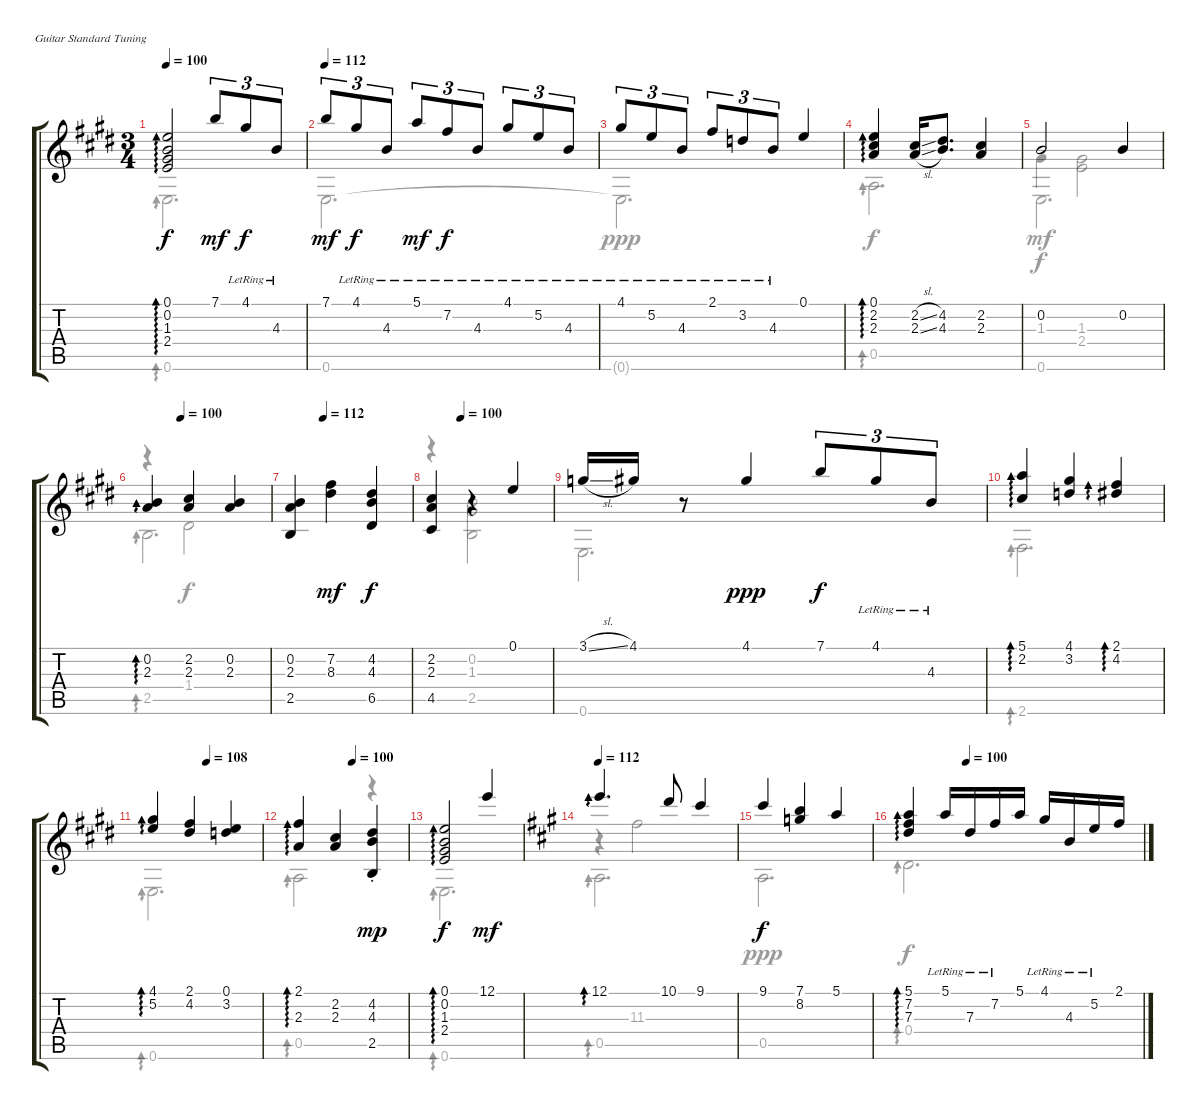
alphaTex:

\bracketExtendMode groupsimilarinstruments
\firstSystemTrackNameOrientation horizontal
\otherSystemsTrackNameOrientation horizontal
\track "" {instrument acousticguitarnylon}
\staff {score tabs}
\tuning (E4 B3 G3 D3 A2 E2)
\voice
\ts (3 4)
\tempo 100
\clef g2
\ks e
(0.1 0.2 1.3 2.4).2{ad 0 dy f} 7.1.8{tu (3 2) dy mf} 4.1{lr}.8{tu (3 2) dy f} 4.3{lr}.8{tu (3 2)} |
\tempo 112
7.1.8{tu (3 2) dy mf} 4.1{lr}.8{tu (3 2) dy f} 4.3{lr}.8{tu (3 2)} 5.1{lr}.8{tu (3 2) dy mf} 7.2{lr}.8{tu (3 2) dy f} 4.3{lr}.8{tu (3 2)} 4.1{lr}.8{tu (3 2)} 5.2{lr}.8{tu (3 2)} 4.3{lr}.8{tu (3 2)} |
4.1{lr}.8{tu (3 2)} 5.2{lr}.8{tu (3 2)} 4.3{lr}.8{tu (3 2)} 2.1{lr}.8{tu (3 2)} 3.2{lr}.8{tu (3 2)} 4.3{lr}.8{tu (3 2)} 0.1.4 |
(0.1 2.2 2.3).4{ad 0} (2.2{sl} 2.3{sl}).16 (4.2 4.3).8{d} (2.2 2.3).4 |
0.2.2 0.2.4 |
\tempo (100 0.25)
(0.2 2.3).4{ad 0} (2.2 2.3).4 (0.2 2.3).4 |
\tempo (112 0.25)
(0.2 2.3 2.5).4 (7.2 8.3).4{dy mf} (4.2 4.3 6.5).4{dy f} |
\tempo (100 0.25)
(2.2 2.3 4.5).4 r.4 0.1.4 |
3.1{sl}.16 4.1.16 r.8 4.1.4{dy ppp} 7.1.8{tu (3 2) dy f} 4.1{lr}.8{tu (3 2)} 4.3{lr}.8{tu (3 2)} |
(5.1 2.2).4{ad 0} (4.1 3.2).4 (2.1 4.2).4{ad 0} |
\tempo (108 0.5)
(4.1 5.2).4{ad 0} (2.1 4.2).4 (0.1 3.2).4 |
\tempo (100 0.5)
(2.1 2.3).4{ad 0} (2.2 2.3).4 (4.2{st} 4.3 2.5).4{dy mp} |
(0.1 0.2 1.3 2.4).2{ad 0 dy f} 12.1.4{dy mf} |
\tempo 112
\ks a
12.1.4{d ad 0} 10.1.8 9.1.4 |
9.1.4{dy f} (7.1 8.2).4 5.1.4 |
\tempo (100 0.25)
(5.1 7.2 7.3).4{ad 0} 5.1{lr}.16 7.3{lr}.16 7.2{lr}.16 5.1.16 4.1{lr}.16 4.3{lr}.16 5.2{lr}.16 2.1.16
\voice
\clef g2
\ottava regular
\simile none
\ks e
0.6.2{d ad 0 dy f} |
0.6.2{d} |
0.6{t}.2{d dy ppp} |
0.5.2{d ad 0 dy f} |
1.3.4{dy mf} (1.3 2.4).2 |
r.4{ad 0} 1.4.2{dy f} |
|
r.4 (0.2 1.3 2.5).2 |
0.6.2{d} |
2.6.2{d ad 0} |
0.6.2{d ad 0} |
0.5.2{ad 0} r.4 |
0.6.2{d ad 0} |
\ks a
r.4{ad 0} 11.3.2 |
0.5.2{d dy ppp} |
0.4.2{d ad 0 dy f}
\voice
\clef g2
\ottava regular
\simile none
\ks e
|
|
|
|
0.6.2{d} |
2.5.2{d ad 0} |
|
|
|
|
|
|
|
\ks a
0.5.2{d ad 0} |
|
